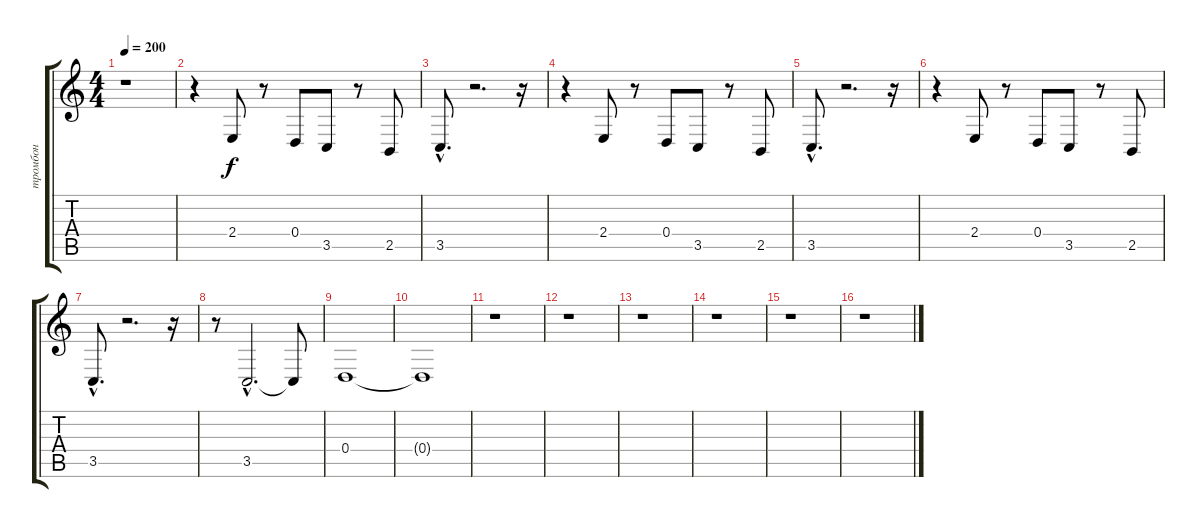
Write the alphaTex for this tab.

\track ("тромбон" "тромбон") {instrument trombone}
\staff {score tabs}
\tuning (E4 B3 G3 D3 A2 E2) {hide}
\ts (4 4)
\tempo 200
\clef g2
\ks c
r.1{dy f instrument trombone} |
r.4 2.4.8 r.8 0.4.8 3.5.8 r.8 2.5.8 |
3.5{hac}.8{d} r.2{d} r.16 |
r.4 2.4.8 r.8 0.4.8 3.5.8 r.8 2.5.8 |
3.5{hac}.8{d} r.2{d} r.16 |
r.4 2.4.8 r.8 0.4.8 3.5.8 r.8 2.5.8 |
3.5{hac}.8{d} r.2{d} r.16 |
r.8 3.5{hac}.2{d volume 11} 3.5{t}.8 |
0.4.1{volume 12} |
0.4{t}.1 |
r.1 |
r.1 |
r.1 |
r.1 |
r.1 |
r.1
